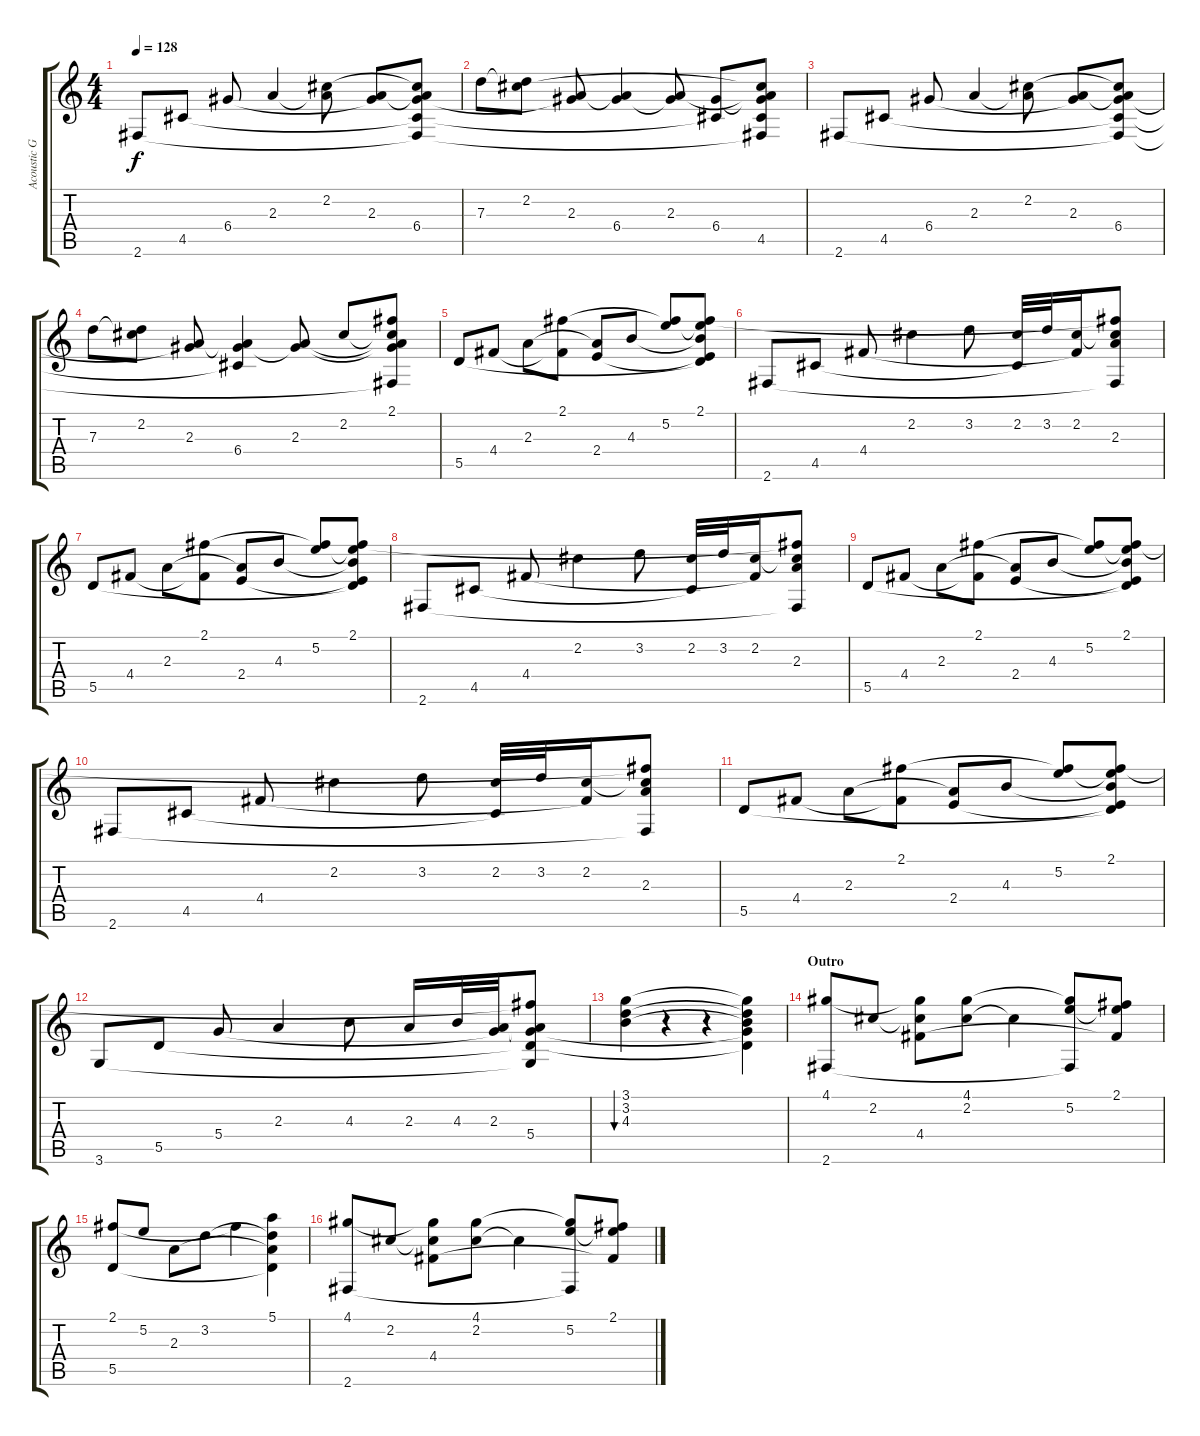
\track ("Acoustic Guitar" "Acoustic G") {instrument acousticguitarsteel}
\staff {score tabs}
\tuning (E4 B3 G3 D3 A2 E2) {hide}
\ts (4 4)
\tempo 128
\clef g2
\ks c
2.6.8{dy f} 4.5.8 6.4.8 2.3.4 (2.2 2.3{t}).8 (2.3 6.4{t}).8 (2.2{t} 2.3{t} 6.4 4.5{t} 2.6{t}).8 |
7.3.8 (2.2 7.3{t}).8 (2.3 6.4{t}).8 (2.3{t} 6.4).4 (2.3 6.4{t}).8 (6.4 4.5{t}).8 (2.2{t} 2.3{t} 6.4{t} 4.5 2.6{t}).8 |
2.6.8 4.5.8 6.4.8 2.3.4 (2.2 2.3{t}).8 (2.3 6.4{t}).8 (2.2{t} 2.3{t} 6.4 4.5{t} 2.6{t}).8 |
7.3.8 (2.2 7.3{t}).8 (2.3 6.4{t}).8 (2.3{t} 6.4 4.5{t}).4 (2.3 6.4{t}).8 2.2.8 (2.1 2.2{t} 2.3{t} 6.4{t} 2.6{t}).8 |
5.5.8 4.4.8 2.3.8 (2.1 4.4{t}).8 (2.3{t} 2.4).8 4.3.8 (2.1{t} 5.2).8 (2.1 5.2{t} 4.3{t} 2.4{t} 5.5{t}).8 |
2.6.8 4.5.8 4.4.8 2.2.4 3.2.8 (2.2 4.5{t}).32 3.2.32 (2.2 4.4{t}).16 (2.1{t} 2.2{t} 2.3 2.6{t}).8 |
5.5.8 4.4.8 2.3.8 (2.1 4.4{t}).8 (2.3{t} 2.4).8 4.3.8 (2.1{t} 5.2).8 (2.1 5.2{t} 4.3{t} 2.4{t} 5.5{t}).8 |
2.6.8 4.5.8 4.4.8 2.2.4 3.2.8 (2.2 4.5{t}).32 3.2.32 (2.2 4.4{t}).16 (2.1{t} 2.2{t} 2.3 2.6{t}).8 |
5.5.8 4.4.8 2.3.8 (2.1 4.4{t}).8 (2.3{t} 2.4).8 4.3.8 (2.1{t} 5.2).8 (2.1 5.2{t} 4.3{t} 2.4{t} 5.5{t}).8 |
2.6.8 4.5.8 4.4.8 2.2.4 3.2.8 (2.2 4.5{t}).32 3.2.32 (2.2 4.4{t}).16 (2.1{t} 2.2{t} 2.3 2.6{t}).8 |
5.5.8 4.4.8 2.3.8 (2.1 4.4{t}).8 (2.3{t} 2.4).8 4.3.8 (2.1{t} 5.2).8 (2.1 5.2{t} 4.3{t} 2.4{t} 5.5{t}).8 |
3.6.8 5.5.8 5.4.8 2.3.4 4.3.8 2.3.16 4.3.32 (2.3 5.4{t}).32 (2.1{t} 2.3{t} 5.4 5.5{t} 3.6{t}).8 |
(3.1 3.2 4.3).4{bu 60} r.4 r.4 (3.1{t} 3.2{t} 4.3{t} 5.4{t} 5.5{t}).4 |
\section ("" "Outro")
(4.1 2.6).8 2.2.8 (4.1{t} 2.2{t} 4.4).8 (4.1 2.2).8 2.2{t}.4 (4.1{t} 5.2 2.6{t}).8 (2.1 5.2{t} 4.4{t}).8 |
(2.1 5.5).8 5.2.8 2.3.8 3.2.8 2.1{t}.4 (5.1 3.2{t} 2.3{t} 5.5{t}).4 |
(4.1 2.6).8 2.2.8 (4.1{t} 2.2{t} 4.4).8 (4.1 2.2).8 2.2{t}.4 (4.1{t} 5.2 2.6{t}).8 (2.1 5.2{t} 4.4{t}).8
